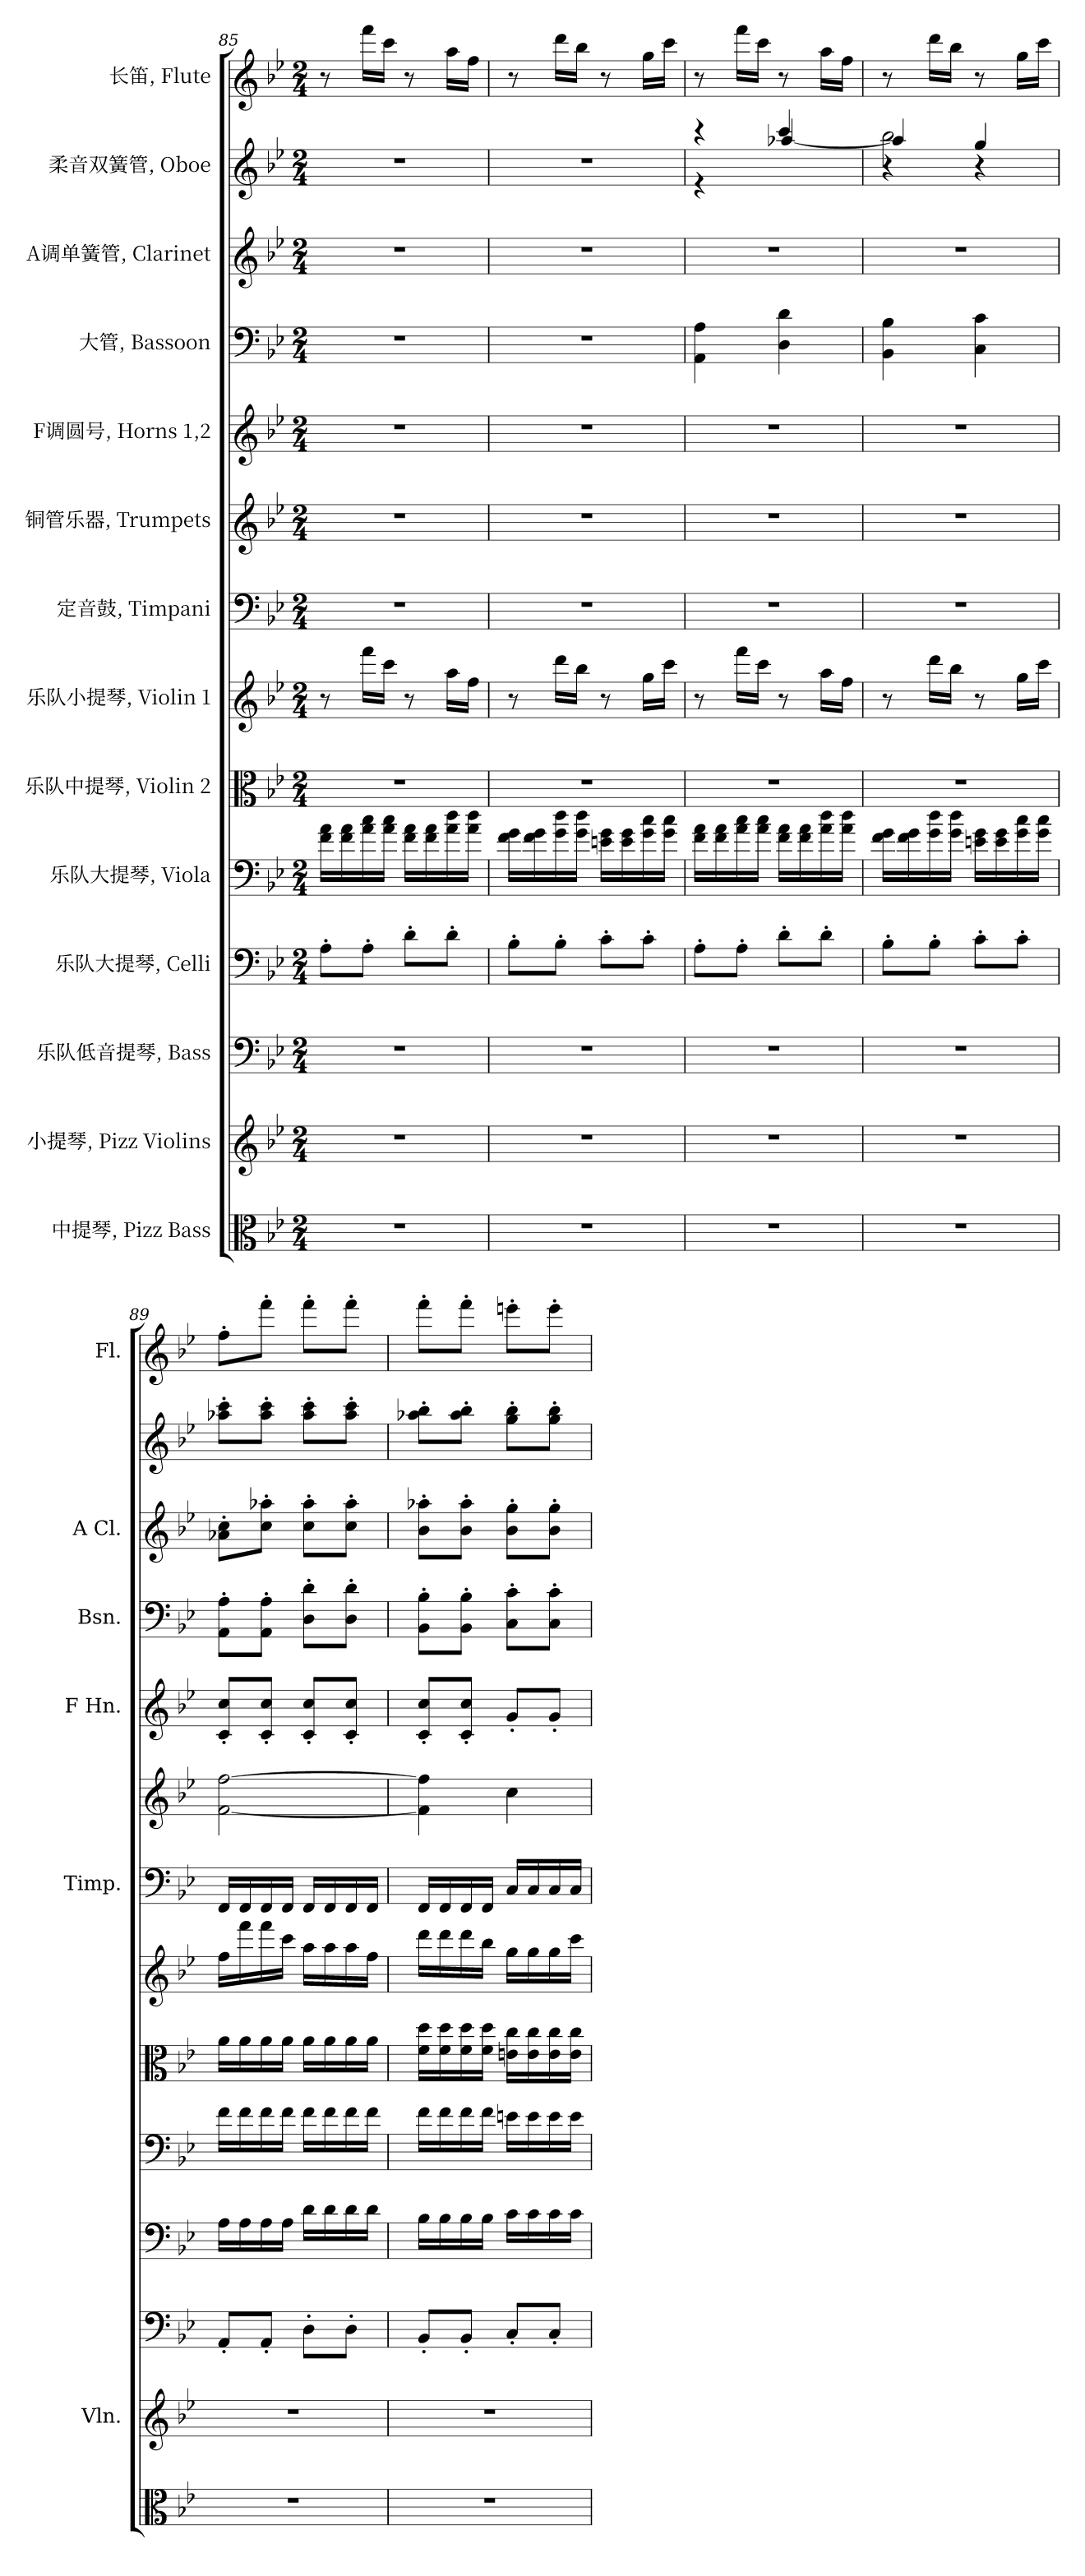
**kern	**kern	**kern	**kern	**kern	**kern	**kern	**kern	**kern	**kern	**kern	**kern	**kern	**kern
*part14	*part13	*part12	*part11	*part10	*part9	*part8	*part7	*part6	*part5	*part4	*part3	*part2	*part1
*staff14	*staff13	*staff12	*staff11	*staff10	*staff9	*staff8	*staff7	*staff6	*staff5	*staff4	*staff3	*staff2	*staff1
*I"中提琴, Pizz Bass	*I"小提琴, Pizz Violins	*I"乐队低音提琴, Bass	*I"乐队大提琴, Celli	*I"乐队大提琴, Viola	*I"乐队中提琴, Violin 2	*I"乐队小提琴, Violin 1	*I"定音鼓, Timpani	*I"铜管乐器, Trumpets	*I"F调圆号, Horns 1,2	*I"大管, Bassoon	*I"A调单簧管, Clarinet	*I"柔音双簧管, Oboe	*I"长笛, Flute
*	*I'Vln.	*	*	*	*	*	*I'Timp.	*	*I'F Hn.	*I'Bsn.	*I'A Cl.	*	*I'Fl.
*clefC3	*clefG2	*clefF4	*clefF4	*clefF4	*clefC3	*clefG2	*clefF4	*clefG2	*clefG2	*clefF4	*clefG2	*clefG2	*clefG2
*	*	*ITrd7c12	*	*	*	*	*	*	*ITrd4c7	*	*ITrd2c3	*ITrd2c3	*
*k[b-e-]	*k[b-e-]	*k[b-e-]	*k[b-e-]	*k[b-e-]	*k[b-e-]	*k[b-e-]	*k[b-e-]	*k[b-e-]	*k[b-e-a-]	*k[b-e-]	*k[f#]	*k[f#]	*k[b-e-]
*M2/4	*M2/4	*M2/4	*M2/4	*M2/4	*M2/4	*M2/4	*M2/4	*M2/4	*M2/4	*M2/4	*M2/4	*M2/4	*M2/4
=85	=85	=85	=85	=85	=85	=85	=85	=85	=85	=85	=85	=85	=85
2r	2r	2r	8A'\L	16f\ 16a\LL	2r	8r	2r	2r	2r	2r	2r	2r	8r
.	.	.	.	16f\ 16a\	.	.	.	.	.	.	.	.	.
.	.	.	8A'\J	16a\ 16cc\	.	16fff\LL	.	.	.	.	.	.	16fff\LL
.	.	.	.	16a\ 16cc\JJ	.	16ccc\JJ	.	.	.	.	.	.	16ccc\JJ
.	.	.	8d'\L	16f\ 16a\LL	.	8r	.	.	.	.	.	.	8r
.	.	.	.	16f\ 16a\	.	.	.	.	.	.	.	.	.
.	.	.	8d'\J	16a\ 16dd\	.	16aa\LL	.	.	.	.	.	.	16aa\LL
.	.	.	.	16a\ 16dd\JJ	.	16ff\JJ	.	.	.	.	.	.	16ff\JJ
=86	=86	=86	=86	=86	=86	=86	=86	=86	=86	=86	=86	=86	=86
2r	2r	2r	8B-'\L	16f\ 16g\LL	2r	8r	2r	2r	2r	2r	2r	2r	8r
.	.	.	.	16f\ 16g\	.	.	.	.	.	.	.	.	.
.	.	.	8B-'\J	16g\ 16dd\	.	16ddd\LL	.	.	.	.	.	.	16ddd\LL
.	.	.	.	16g\ 16dd\JJ	.	16bb-\JJ	.	.	.	.	.	.	16bb-\JJ
.	.	.	8c'\L	16en\ 16g\LL	.	8r	.	.	.	.	.	.	8r
.	.	.	.	16e\ 16g\	.	.	.	.	.	.	.	.	.
.	.	.	8c'\J	16g\ 16cc\	.	16gg\LL	.	.	.	.	.	.	16gg\LL
.	.	.	.	16g\ 16cc\JJ	.	16ccc\JJ	.	.	.	.	.	.	16ccc\JJ
!!LO:PB:g=z
=87	=87	=87	=87	=87	=87	=87	=87	=87	=87	=87	=87	=87	=87
*	*	*	*	*	*	*	*	*	*	*	*	*^	*
2r	2r	2r	8A'\L	16f\ 16a\LL	2r	8r	2r	2r	2r	4AA\ 4A\	2r	4r	4r	8r
.	.	.	.	16f\ 16a\	.	.	.	.	.	.	.	.	.	.
.	.	.	8A'\J	16a\ 16cc\	.	16fff\LL	.	.	.	.	.	.	.	16fff\LL
.	.	.	.	16a\ 16cc\JJ	.	16ccc\JJ	.	.	.	.	.	.	.	16ccc\JJ
.	.	.	8d'\L	16f\ 16a\LL	.	8r	.	.	.	4D\ 4d\	.	4aa/	[4ffn/	8r
.	.	.	.	16f\ 16a\	.	.	.	.	.	.	.	.	.	.
.	.	.	8d'\J	16a\ 16dd\	.	16aa\LL	.	.	.	.	.	.	.	16aa\LL
.	.	.	.	16a\ 16dd\JJ	.	16ff\JJ	.	.	.	.	.	.	.	16ff\JJ
=88	=88	=88	=88	=88	=88	=88	=88	=88	=88	=88	=88	=88	=88	=88
*	*	*	*	*	*	*	*	*	*	*	*	*	*^	*
2r	2r	2r	8B-'\L	16f\ 16g\LL	2r	8r	2r	2r	2r	4BB-\ 4B-\	2r	4r	2gg\	4ff/]	8r
.	.	.	.	16f\ 16g\	.	.	.	.	.	.	.	.	.	.	.
.	.	.	8B-'\J	16g\ 16dd\	.	16ddd\LL	.	.	.	.	.	.	.	.	16ddd\LL
.	.	.	.	16g\ 16dd\JJ	.	16bb-\JJ	.	.	.	.	.	.	.	.	16bb-\JJ
.	.	.	8c'\L	16en\ 16g\LL	.	8r	.	.	.	4C\ 4c\	.	4ee/	.	4r	8r
.	.	.	.	16e\ 16g\	.	.	.	.	.	.	.	.	.	.	.
.	.	.	8c'\J	16g\ 16cc\	.	16gg\LL	.	.	.	.	.	.	.	.	16gg\LL
.	.	.	.	16g\ 16cc\JJ	.	16ccc\JJ	.	.	.	.	.	.	.	.	16ccc\JJ
*	*	*	*	*	*	*	*	*	*	*	*	*v	*v	*v	*
=89	=89	=89	=89	=89	=89	=89	=89	=89	=89	=89	=89	=89	=89
2r	2r	8AAA'/L	16A\LL	16f\LL	16a\LL	16ff\LL	16FF/LL	[2f\ [2ff\	8F/' 8f/'L	8AA\' 8A\'L	8fn\' 8a\'L	8ffn\' 8aa\'L	8ff'\L
.	.	.	16A\	16f\	16a\	16fff\	16FF/	.	.	.	.	.	.
.	.	8AAA'/J	16A\	16f\	16a\	16fff\	16FF/	.	8F/' 8f/'J	8AA\' 8A\'J	8a\' 8ffn\'J	8ff\' 8aa\'J	8fff'\J
.	.	.	16A\JJ	16f\JJ	16a\JJ	16ccc\JJ	16FF/JJ	.	.	.	.	.	.
.	.	8DD'\L	16d\LL	16f\LL	16a\LL	16aa\LL	16FF/LL	.	8F/' 8f/'L	8D\' 8d\'L	8a\' 8ff\'L	8ff\' 8aa\'L	8fff'\L
.	.	.	16d\	16f\	16a\	16aa\	16FF/	.	.	.	.	.	.
.	.	8DD'\J	16d\	16f\	16a\	16aa\	16FF/	.	8F/' 8f/'J	8D\' 8d\'J	8a\' 8ff\'J	8ff\' 8aa\'J	8fff'\J
.	.	.	16d\JJ	16f\JJ	16a\JJ	16ff\JJ	16FF/JJ	.	.	.	.	.	.
!!LO:PB:g=z
=90	=90	=90	=90	=90	=90	=90	=90	=90	=90	=90	=90	=90	=90
2r	2r	8BBB-'/L	16B-\LL	16f\LL	16f\ 16dd\LL	16ddd\LL	16FF/LL	4f\] 4ff\]	8F/' 8f/'L	8BB-\' 8B-\'L	8g\' 8ffn\'L	8ffn\' 8gg\'L	8fff'\L
.	.	.	16B-\	16f\	16f\ 16dd\	16ddd\	16FF/	.	.	.	.	.	.
.	.	8BBB-'/J	16B-\	16f\	16f\ 16dd\	16ddd\	16FF/	.	8F/' 8f/'J	8BB-\' 8B-\'J	8g\' 8ff\'J	8ff\' 8gg\'J	8fff'\J
.	.	.	16B-\JJ	16f\JJ	16f\ 16dd\JJ	16bb-\JJ	16FF/JJ	.	.	.	.	.	.
.	.	8CC'/L	16c\LL	16en\LL	16en\ 16cc\LL	16gg\LL	16C/LL	4cc\	8c'/L	8C\' 8c\'L	8g\' 8ee\'L	8ee\' 8gg\'L	8eeen'\L
.	.	.	16c\	16e\	16e\ 16cc\	16gg\	16C/	.	.	.	.	.	.
.	.	8CC'/J	16c\	16e\	16e\ 16cc\	16gg\	16C/	.	8c'/J	8C\' 8c\'J	8g\' 8ee\'J	8ee\' 8gg\'J	8eee'\J
.	.	.	16c\JJ	16e\JJ	16e\ 16cc\JJ	16ccc\JJ	16C/JJ	.	.	.	.	.	.
=	=	=	=	=	=	=	=	=	=	=	=	=	=
*-	*-	*-	*-	*-	*-	*-	*-	*-	*-	*-	*-	*-	*-
